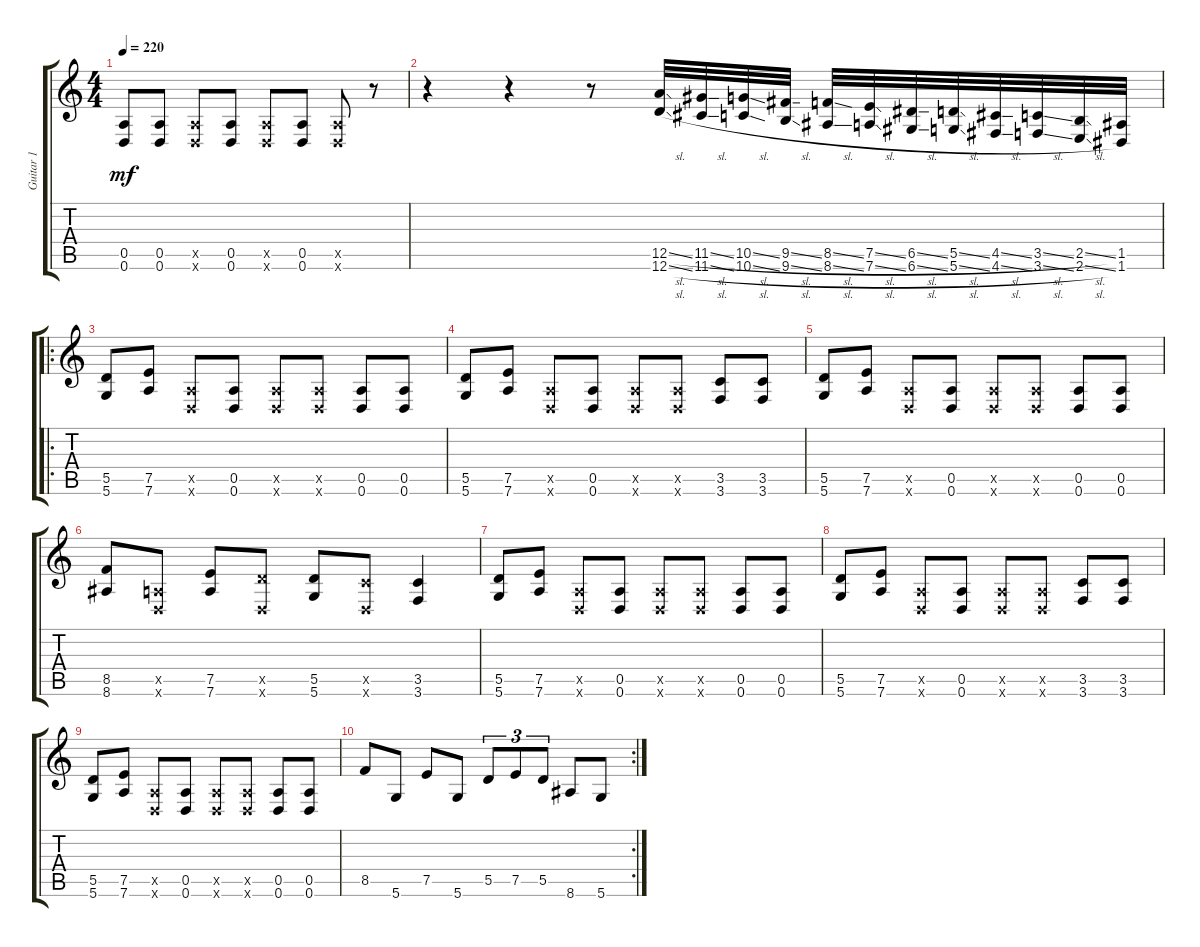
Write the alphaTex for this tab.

\track ("Guitar 1" "Guitar 1") {instrument overdrivenguitar}
\staff {score tabs}
\tuning (E4 B3 G3 D3 A2 D2) {hide}
\ts (4 4)
\tempo 220
\clef g2
\ks c
(0.5 0.6).8{dy mf} (0.5 0.6).8 (0.5{x} 0.6{x}).8 (0.5 0.6).8 (0.5{x} 0.6{x}).8 (0.5 0.6).8 (0.5{x} 0.6{x}).8 r.8 |
r.4 r.4 r.8 (12.5{sl} 12.6{sl}).32 (11.5{sl} 11.6{sl}).32 (10.5{sl} 10.6{sl}).32 (9.5{sl} 9.6{sl}).32 (8.5{sl} 8.6{sl}).32 (7.5{sl} 7.6{sl}).32 (6.5{sl} 6.6{sl}).32 (5.5{sl} 5.6{sl}).32 (4.5{sl} 4.6{sl}).32 (3.5{sl} 3.6{sl}).32 (2.5{sl} 2.6{sl}).32 (1.5 1.6).32 |
\ro
(5.5 5.6).8 (7.5 7.6).8 (0.5{x} 0.6{x}).8 (0.5 0.6).8 (0.5{x} 0.6{x}).8 (0.5{x} 0.6{x}).8 (0.5 0.6).8 (0.5 0.6).8 |
(5.5 5.6).8 (7.5 7.6).8 (0.5{x} 0.6{x}).8 (0.5 0.6).8 (0.5{x} 0.6{x}).8 (0.5{x} 0.6{x}).8 (3.5 3.6).8 (3.5 3.6).8 |
(5.5 5.6).8 (7.5 7.6).8 (0.5{x} 0.6{x}).8 (0.5 0.6).8 (0.5{x} 0.6{x}).8 (0.5{x} 0.6{x}).8 (0.5 0.6).8 (0.5 0.6).8 |
(8.5 8.6).8 (0.5{x} 0.6{x}).8 (7.5 7.6).8 (5.5{x} 0.6{x}).8 (5.5 5.6).8 (3.5{x} 0.6{x}).8 (3.5 3.6).4 |
(5.5 5.6).8 (7.5 7.6).8 (0.5{x} 0.6{x}).8 (0.5 0.6).8 (0.5{x} 0.6{x}).8 (0.5{x} 0.6{x}).8 (0.5 0.6).8 (0.5 0.6).8 |
(5.5 5.6).8 (7.5 7.6).8 (0.5{x} 0.6{x}).8 (0.5 0.6).8 (0.5{x} 0.6{x}).8 (0.5{x} 0.6{x}).8 (3.5 3.6).8 (3.5 3.6).8 |
(5.5 5.6).8 (7.5 7.6).8 (0.5{x} 0.6{x}).8 (0.5 0.6).8 (0.5{x} 0.6{x}).8 (0.5{x} 0.6{x}).8 (0.5 0.6).8 (0.5 0.6).8 |
\rc 2
8.5.8 5.6.8 7.5.8 5.6.8 5.5.8{tu (3 2)} 7.5.8{tu (3 2)} 5.5.8{tu (3 2)} 8.6.8 5.6.8
